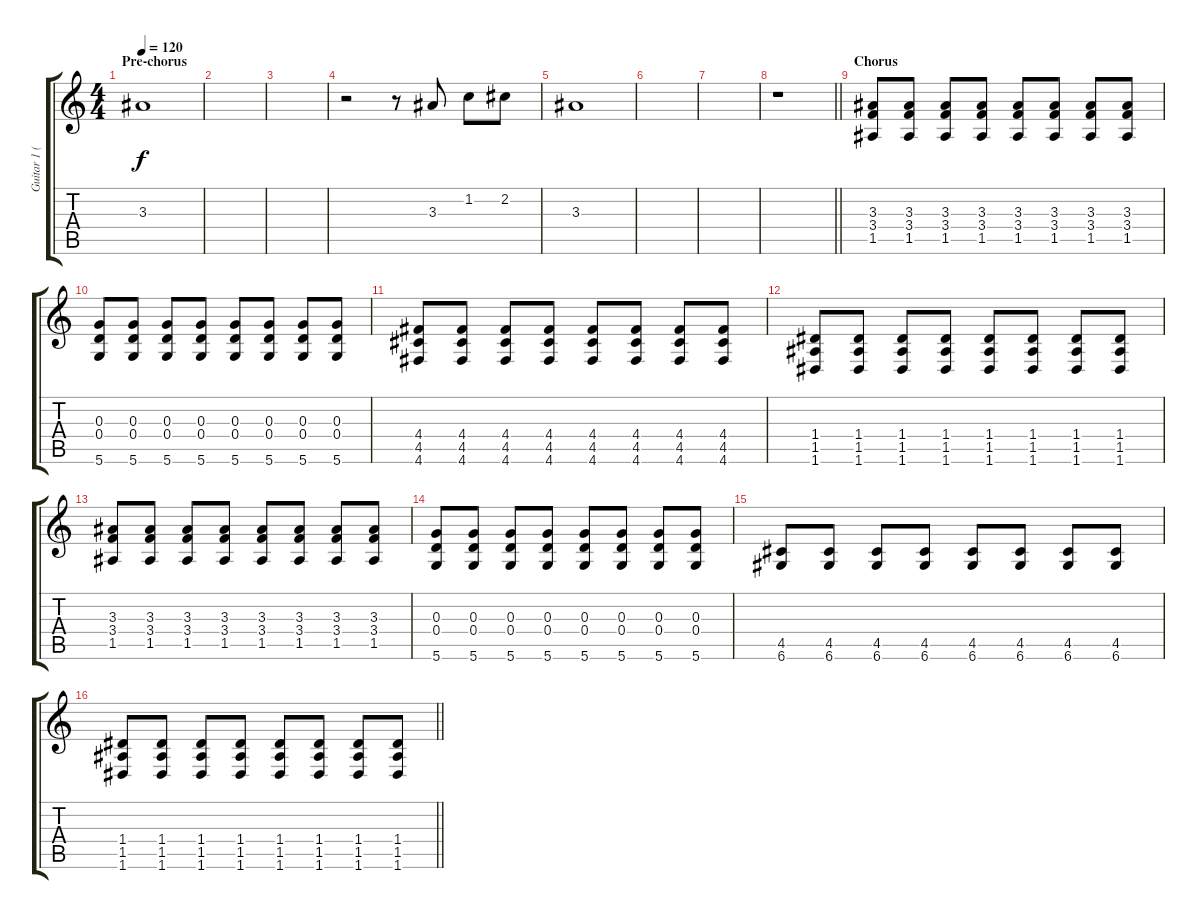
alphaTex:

\track ("Guitar 1 (Aaron)" "Guitar 1 (") {instrument distortionguitar}
\staff {score tabs}
\tuning (E4 B3 G3 D3 A2 D2) {hide}
\ts (4 4)
\section ("" "Pre-chorus")
\tempo 120
\clef g2
\ks c
3.3.1{dy f volume 0} |
|
|
r.2 r.8 3.3.8{volume 10} 1.2.8 2.2.8 |
3.3.1{volume 0} |
|
|
\barLineRight lightlight
r.1 |
\section ("" "Chorus")
(3.3 3.4 1.5).8{volume 10} (3.3 3.4 1.5).8 (3.3 3.4 1.5).8 (3.3 3.4 1.5).8 (3.3 3.4 1.5).8 (3.3 3.4 1.5).8 (3.3 3.4 1.5).8 (3.3 3.4 1.5).8 |
(0.3 0.4 5.6).8 (0.3 0.4 5.6).8 (0.3 0.4 5.6).8 (0.3 0.4 5.6).8 (0.3 0.4 5.6).8 (0.3 0.4 5.6).8 (0.3 0.4 5.6).8 (0.3 0.4 5.6).8 |
(4.4 4.5 4.6).8 (4.4 4.5 4.6).8 (4.4 4.5 4.6).8 (4.4 4.5 4.6).8 (4.4 4.5 4.6).8 (4.4 4.5 4.6).8 (4.4 4.5 4.6).8 (4.4 4.5 4.6).8 |
(1.4 1.5 1.6).8 (1.4 1.5 1.6).8 (1.4 1.5 1.6).8 (1.4 1.5 1.6).8 (1.4 1.5 1.6).8 (1.4 1.5 1.6).8 (1.4 1.5 1.6).8 (1.4 1.5 1.6).8 |
(3.3 3.4 1.5).8{volume 10} (3.3 3.4 1.5).8 (3.3 3.4 1.5).8 (3.3 3.4 1.5).8 (3.3 3.4 1.5).8 (3.3 3.4 1.5).8 (3.3 3.4 1.5).8 (3.3 3.4 1.5).8 |
(0.3 0.4 5.6).8 (0.3 0.4 5.6).8 (0.3 0.4 5.6).8 (0.3 0.4 5.6).8 (0.3 0.4 5.6).8 (0.3 0.4 5.6).8 (0.3 0.4 5.6).8 (0.3 0.4 5.6).8 |
(4.5 6.6).8 (4.5 6.6).8 (4.5 6.6).8 (4.5 6.6).8 (4.5 6.6).8 (4.5 6.6).8 (4.5 6.6).8 (4.5 6.6).8 |
\barLineRight lightlight
(1.4 1.5 1.6).8 (1.4 1.5 1.6).8 (1.4 1.5 1.6).8 (1.4 1.5 1.6).8 (1.4 1.5 1.6).8 (1.4 1.5 1.6).8 (1.4 1.5 1.6).8 (1.4 1.5 1.6).8
